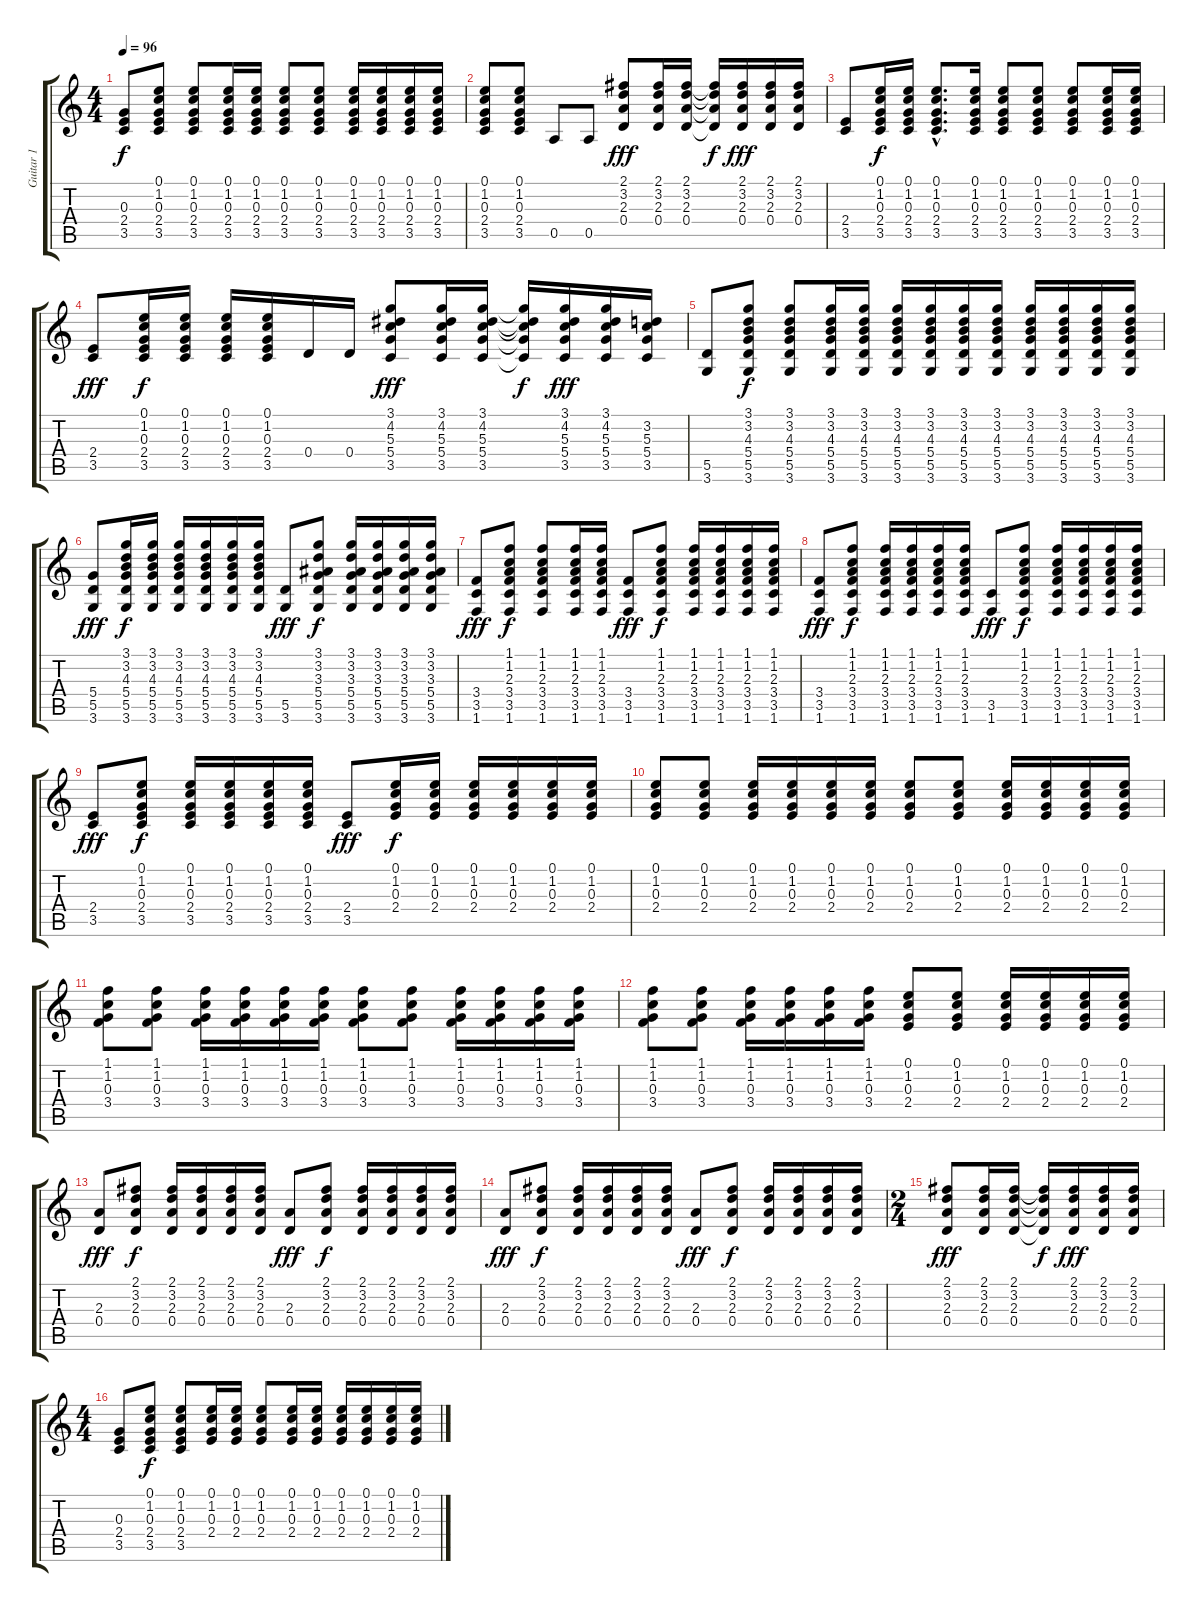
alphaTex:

\track ("Guitar 1" "Guitar 1") {instrument acousticguitarsteel}
\staff {score tabs}
\tuning (E4 B3 G3 D3 A2 E2) {hide}
\ts (4 4)
\tempo 96
\clef g2
\ks c
(0.3 2.4 3.5).8{dy f} (0.1 1.2 0.3 2.4 3.5).8 (0.1 1.2 0.3 2.4 3.5).8 (0.1 1.2 0.3 2.4 3.5).16 (0.1 1.2 0.3 2.4 3.5).16 (0.1 1.2 0.3 2.4 3.5).8 (0.1 1.2 0.3 2.4 3.5).8 (0.1 1.2 0.3 2.4 3.5).16 (0.1 1.2 0.3 2.4 3.5).16 (0.1 1.2 0.3 2.4 3.5).16 (0.1 1.2 0.3 2.4 3.5).16 |
(0.1 1.2 0.3 2.4 3.5).8 (0.1 1.2 0.3 2.4 3.5).8 0.5.8 0.5.8 (2.1 3.2 2.3 0.4).8{dy fff} (2.1 3.2 2.3 0.4).16 (2.1 3.2 2.3 0.4).16 (2.1{t} 3.2{t} 2.3{t} 0.4{t}).16{dy f} (2.1 3.2 2.3 0.4).16{dy fff} (2.1 3.2 2.3 0.4).16 (2.1 3.2 2.3 0.4).16 |
(2.4 3.5).8 (0.1 1.2 0.3 2.4 3.5).16{dy f} (0.1 1.2 0.3 2.4 3.5).16 (0.1{hac} 1.2{hac} 0.3{hac} 2.4{hac} 3.5{hac}).8{d} (0.1 1.2 0.3 2.4 3.5).16 (0.1 1.2 0.3 2.4 3.5).8 (0.1 1.2 0.3 2.4 3.5).8 (0.1 1.2 0.3 2.4 3.5).8 (0.1 1.2 0.3 2.4 3.5).16 (0.1 1.2 0.3 2.4 3.5).16 |
(2.4 3.5).8{dy fff} (0.1 1.2 0.3 2.4 3.5).16{dy f} (0.1 1.2 0.3 2.4 3.5).16 (0.1 1.2 0.3 2.4 3.5).16 (0.1 1.2 0.3 2.4 3.5).16 0.4.16 0.4.16 (3.1 4.2 5.3 5.4 3.5).8{dy fff} (3.1 4.2 5.3 5.4 3.5).16 (3.1 4.2 5.3 5.4 3.5).16 (3.1{t} 4.2{t} 5.3{t} 5.4{t} 3.5{t}).16{dy f} (3.1 4.2 5.3 5.4 3.5).16{dy fff} (3.1 4.2 5.3 5.4 3.5).16 (3.2 5.3 5.4 3.5).16 |
(5.5 3.6).8 (3.1 3.2 4.3 5.4 5.5 3.6).8{dy f} (3.1 3.2 4.3 5.4 5.5 3.6).8 (3.1 3.2 4.3 5.4 5.5 3.6).16 (3.1 3.2 4.3 5.4 5.5 3.6).16 (3.1 3.2 4.3 5.4 5.5 3.6).16 (3.1 3.2 4.3 5.4 5.5 3.6).16 (3.1 3.2 4.3 5.4 5.5 3.6).16 (3.1 3.2 4.3 5.4 5.5 3.6).16 (3.1 3.2 4.3 5.4 5.5 3.6).16 (3.1 3.2 4.3 5.4 5.5 3.6).16 (3.1 3.2 4.3 5.4 5.5 3.6).16 (3.1 3.2 4.3 5.4 5.5 3.6).16 |
(5.4 5.5 3.6).8{dy fff} (3.1 3.2 4.3 5.4 5.5 3.6).16{dy f} (3.1 3.2 4.3 5.4 5.5 3.6).16 (3.1 3.2 4.3 5.4 5.5 3.6).16 (3.1 3.2 4.3 5.4 5.5 3.6).16 (3.1 3.2 4.3 5.4 5.5 3.6).16 (3.1 3.2 4.3 5.4 5.5 3.6).16 (5.5 3.6).8{dy fff} (3.1 3.2 3.3 5.4 5.5 3.6).8{dy f} (3.1 3.2 3.3 5.4 5.5 3.6).16 (3.1 3.2 3.3 5.4 5.5 3.6).16 (3.1 3.2 3.3 5.4 5.5 3.6).16 (3.1 3.2 3.3 5.4 5.5 3.6).16 |
(3.4 3.5 1.6).8{dy fff} (1.1 1.2 2.3 3.4 3.5 1.6).8{dy f} (1.1 1.2 2.3 3.4 3.5 1.6).8 (1.1 1.2 2.3 3.4 3.5 1.6).16 (1.1 1.2 2.3 3.4 3.5 1.6).16 (3.4 3.5 1.6).8{dy fff} (1.1 1.2 2.3 3.4 3.5 1.6).8{dy f} (1.1 1.2 2.3 3.4 3.5 1.6).16 (1.1 1.2 2.3 3.4 3.5 1.6).16 (1.1 1.2 2.3 3.4 3.5 1.6).16 (1.1 1.2 2.3 3.4 3.5 1.6).16 |
(3.4 3.5 1.6).8{dy fff} (1.1 1.2 2.3 3.4 3.5 1.6).8{dy f} (1.1 1.2 2.3 3.4 3.5 1.6).16 (1.1 1.2 2.3 3.4 3.5 1.6).16 (1.1 1.2 2.3 3.4 3.5 1.6).16 (1.1 1.2 2.3 3.4 3.5 1.6).16 (3.5 1.6).8{dy fff} (1.1 1.2 2.3 3.4 3.5 1.6).8{dy f} (1.1 1.2 2.3 3.4 3.5 1.6).16 (1.1 1.2 2.3 3.4 3.5 1.6).16 (1.1 1.2 2.3 3.4 3.5 1.6).16 (1.1 1.2 2.3 3.4 3.5 1.6).16 |
(2.4 3.5).8{dy fff} (0.1 1.2 0.3 2.4 3.5).8{dy f} (0.1 1.2 0.3 2.4 3.5).16 (0.1 1.2 0.3 2.4 3.5).16 (0.1 1.2 0.3 2.4 3.5).16 (0.1 1.2 0.3 2.4 3.5).16 (2.4 3.5).8{dy fff} (0.1 1.2 0.3 2.4).16{dy f} (0.1 1.2 0.3 2.4).16 (0.1 1.2 0.3 2.4).16 (0.1 1.2 0.3 2.4).16 (0.1 1.2 0.3 2.4).16 (0.1 1.2 0.3 2.4).16 |
(0.1 1.2 0.3 2.4).8 (0.1 1.2 0.3 2.4).8 (0.1 1.2 0.3 2.4).16 (0.1 1.2 0.3 2.4).16 (0.1 1.2 0.3 2.4).16 (0.1 1.2 0.3 2.4).16 (0.1 1.2 0.3 2.4).8 (0.1 1.2 0.3 2.4).8 (0.1 1.2 0.3 2.4).16 (0.1 1.2 0.3 2.4).16 (0.1 1.2 0.3 2.4).16 (0.1 1.2 0.3 2.4).16 |
(1.1 1.2 0.3 3.4).8 (1.1 1.2 0.3 3.4).8 (1.1 1.2 0.3 3.4).16 (1.1 1.2 0.3 3.4).16 (1.1 1.2 0.3 3.4).16 (1.1 1.2 0.3 3.4).16 (1.1 1.2 0.3 3.4).8 (1.1 1.2 0.3 3.4).8 (1.1 1.2 0.3 3.4).16 (1.1 1.2 0.3 3.4).16 (1.1 1.2 0.3 3.4).16 (1.1 1.2 0.3 3.4).16 |
(1.1 1.2 0.3 3.4).8 (1.1 1.2 0.3 3.4).8 (1.1 1.2 0.3 3.4).16 (1.1 1.2 0.3 3.4).16 (1.1 1.2 0.3 3.4).16 (1.1 1.2 0.3 3.4).16 (0.1 1.2 0.3 2.4).8 (0.1 1.2 0.3 2.4).8 (0.1 1.2 0.3 2.4).16 (0.1 1.2 0.3 2.4).16 (0.1 1.2 0.3 2.4).16 (0.1 1.2 0.3 2.4).16 |
(2.3 0.4).8{dy fff} (2.1 3.2 2.3 0.4).8{dy f} (2.1 3.2 2.3 0.4).16 (2.1 3.2 2.3 0.4).16 (2.1 3.2 2.3 0.4).16 (2.1 3.2 2.3 0.4).16 (2.3 0.4).8{dy fff} (2.1 3.2 2.3 0.4).8{dy f} (2.1 3.2 2.3 0.4).16 (2.1 3.2 2.3 0.4).16 (2.1 3.2 2.3 0.4).16 (2.1 3.2 2.3 0.4).16 |
(2.3 0.4).8{dy fff} (2.1 3.2 2.3 0.4).8{dy f} (2.1 3.2 2.3 0.4).16 (2.1 3.2 2.3 0.4).16 (2.1 3.2 2.3 0.4).16 (2.1 3.2 2.3 0.4).16 (2.3 0.4).8{dy fff} (2.1 3.2 2.3 0.4).8{dy f} (2.1 3.2 2.3 0.4).16 (2.1 3.2 2.3 0.4).16 (2.1 3.2 2.3 0.4).16 (2.1 3.2 2.3 0.4).16 |
\ts (2 4)
(2.1 3.2 2.3 0.4).8{dy fff} (2.1 3.2 2.3 0.4).16 (2.1 3.2 2.3 0.4).16 (2.1{t} 3.2{t} 2.3{t} 0.4{t}).16{dy f} (2.1 3.2 2.3 0.4).16{dy fff} (2.1 3.2 2.3 0.4).16 (2.1 3.2 2.3 0.4).16 |
\ts (4 4)
(0.3 2.4 3.5).8 (0.1 1.2 0.3 2.4 3.5).8{dy f} (0.1 1.2 0.3 2.4 3.5).8 (0.1 1.2 0.3 2.4).16 (0.1 1.2 0.3 2.4).16 (0.1 1.2 0.3 2.4).8 (0.1 1.2 0.3 2.4).16 (0.1 1.2 0.3 2.4).16 (0.1 1.2 0.3 2.4).16 (0.1 1.2 0.3 2.4).16 (0.1 1.2 0.3 2.4).16 (0.1 1.2 0.3 2.4).16
